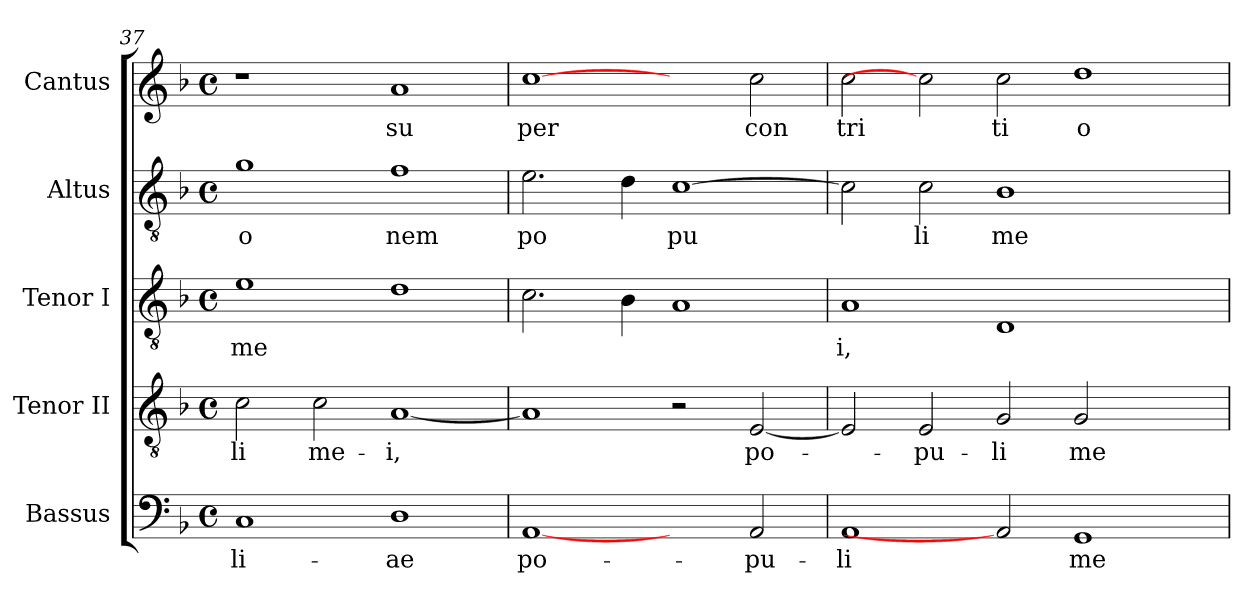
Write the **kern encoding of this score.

**kern	**text	**kern	**text	**kern	**text	**kern	**text	**kern	**text
*part5	*part5	*part4	*part4	*part3	*part3	*part2	*part2	*part1	*part1
*staff5	*staff5	*staff4	*staff4	*staff3	*staff3	*staff2	*staff2	*staff1	*staff1
*I"Bassus	*	*I"Tenor II	*	*I"Tenor I	*	*I"Altus	*	*I"Cantus	*
*I'Bassus	*	*I'Tenor II	*	*I'Tenor I	*	*I'Altus	*	*I'Cantus	*
*clefF4	*	*clefGv2	*	*clefGv2	*	*clefGv2	*	*clefG2	*
*k[b-]	*	*k[b-]	*	*k[b-]	*	*k[b-]	*	*k[b-]	*
*F:	*	*F:	*	*F:	*	*F:	*	*F:	*
*M4/4	*	*M4/4	*	*M4/4	*	*M4/4	*	*M4/4	*
*met(c)	*	*met(c)	*	*met(c)	*	*met(c)	*	*met(c)	*
=37	=37	=37	=37	=37	=37	=37	=37	=37	=37
!	!LO:LY:b:cj	!	!LO:LY:b:cj	!	!LO:LY:b:cj	!	!LO:LY:b:cj	!	!
1C	-li-	2c\	-li	1e	me	1g	o	1r	.
!	!	!	!LO:LY:b:cj	!	!	!	!	!	!
.	.	2c\	me-	.	.	.	.	.	.
!	!LO:LY:b:cj	!	!LO:LY:b:rj	!	!	!	!LO:LY:b:cj	!	!LO:LY:b:cj
1D	-ae	[<1A	-i,	1d	.	1f	nem	1a	su
=38	=38	=38	=38	=38	=38	=38	=38	=38	=38
!	!LO:LY:b:cj	!	!	!	!	!	!LO:LY:b:cj	!	!LO:LY:b:cj
[1AA	po-	1A]	.	2.c\	.	2.e\	po	[1cc	per
.	.	.	.	4B-\	.	4d\	.	.	.
!	!	!	!	!	!	!	!LO:LY:b:cj	!	!
2ryy	.	2r	.	1A	.	[>1c	pu	2ryy	.
!	!LO:LY:b:cj	!	!LO:LY:b:cj	!	!	!	!	!	!LO:LY:b:cj
2AA/	-pu-	[<2E/	po-	.	.	.	.	2cc\	con
=39	=39	=39	=39	=39	=39	=39	=39	=39	=39
!	!LO:LY:b:cj	!	!	!	!LO:LY:b:rj	!	!	!	!LO:LY:b:cj
1AA	-li	2E/]	.	1A	i,	2c\]	.	2cc\	tri
!	!	!	!LO:LY:b:cj	!	!	!	!LO:LY:b:cj	!	!
.	.	2E/	-pu-	.	.	2c\	li	2cc]	.
!	!	!	!LO:LY:b:cj	!	!	!	!LO:LY:b:cj	!	!LO:LY:b:cj
2AA]	.	2G/	-li	1D	.	1B-	me	2cc\	ti
!	!LO:LY:b:cj	!	!LO:LY:b:cj	!	!	!	!	!	!LO:LY:b:cj
1GG	me-	2G/	me-	.	.	.	.	1dd	o
.	.	2ryy	.	2ryy	.	2ryy	.	.	.
=	=	=	=	=	=	=	=	=	=
*-	*-	*-	*-	*-	*-	*-	*-	*-	*-
